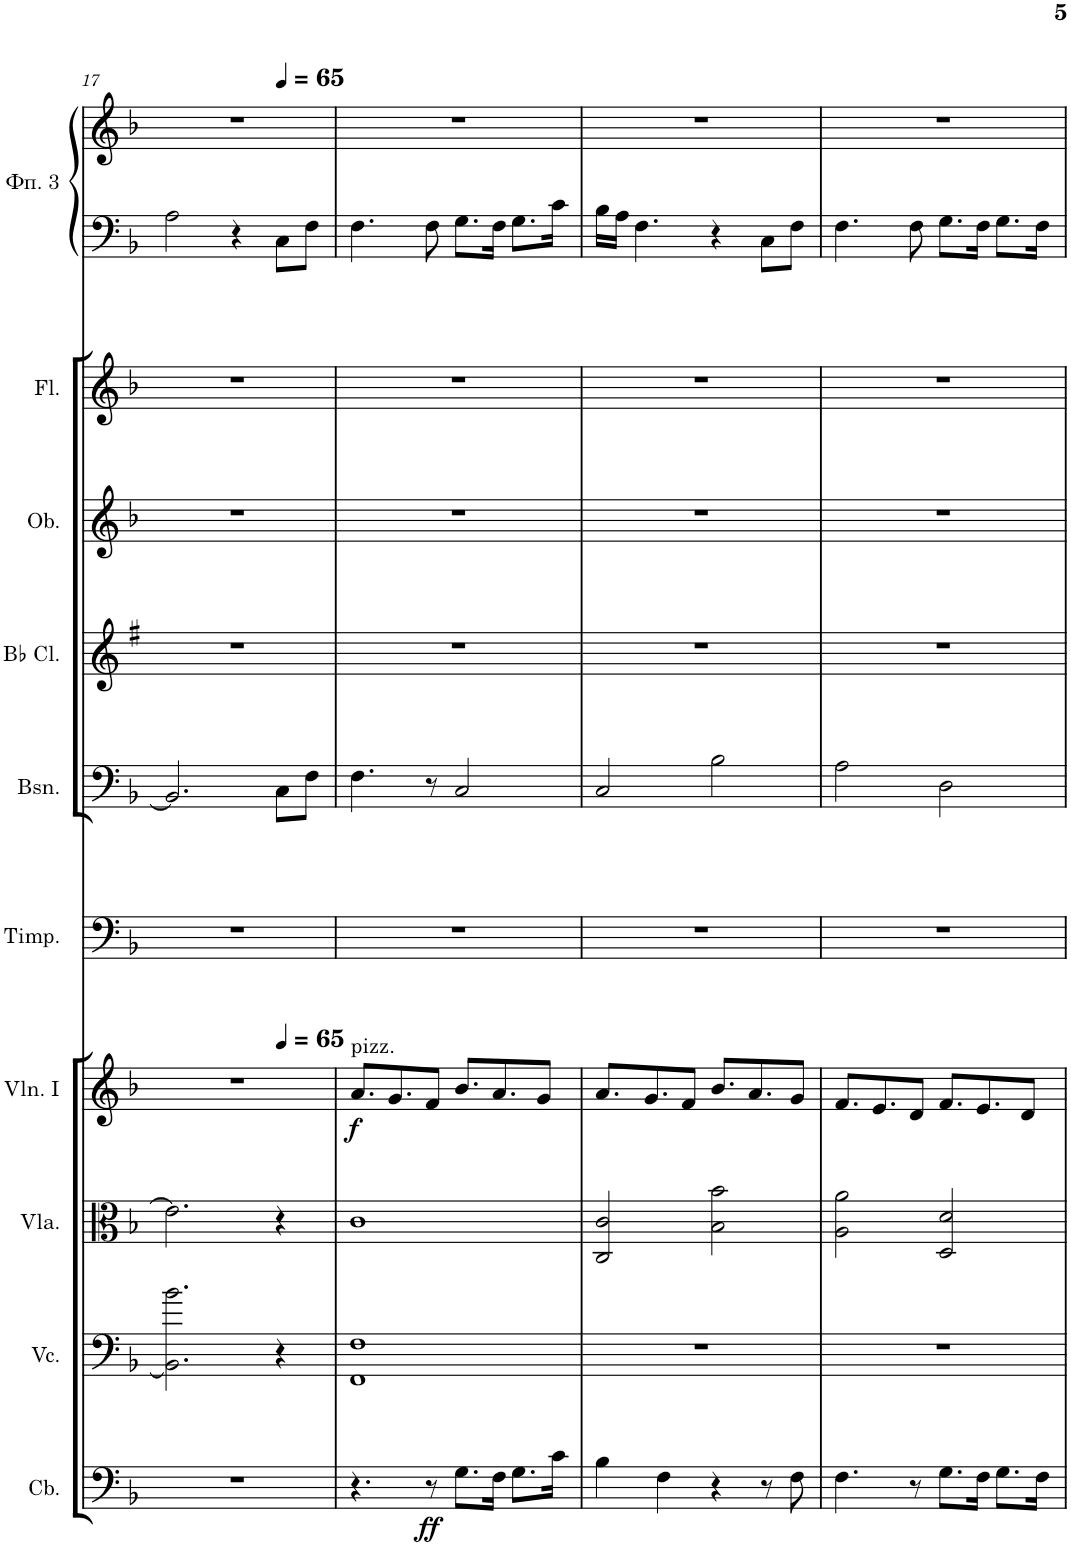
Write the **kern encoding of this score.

**kern	**dynam	**kern	**kern	**kern	**dynam	**kern	**kern	**kern	**kern	**kern	**kern	**kern
*part10	*part10	*part9	*part8	*part7	*part7	*part6	*part5	*part4	*part3	*part2	*part1	*part1
*staff11	*staff11	*staff10	*staff9	*staff8	*staff8	*staff7	*staff6	*staff5	*staff4	*staff3	*staff2	*staff1
*I"Contrabasses	*	*I"Violoncellos	*I"Violas	*I"Violins I	*	*I"Timpani	*I"Bassoons	*I"Clarinets in Bb	*I"Oboes	*I"Flutes	*I"Фортепиано 3	*
*I'Cb.	*	*I'Vc.	*I'Vla.	*I'Vln. I	*	*I'Timp.	*I'Bsn.	*	*I'Ob.	*I'Fl.	*	*
!!LO:PB:g=z
*clefF4	*	*clefF4	*clefC3	*clefG2	*	*clefF4	*clefF4	*clefG2	*clefG2	*clefG2	*clefF4	*clefG2
*Trd7c12	*	*	*	*	*	*	*	*Trd1c2	*	*	*	*
*k[b-]	*	*k[b-]	*k[b-]	*k[b-]	*	*k[b-]	*k[b-]	*k[f#]	*k[b-]	*k[b-]	*k[b-]	*k[b-]
*M4/4	*	*M4/4	*M4/4	*M4/4	*	*M4/4	*M4/4	*M4/4	*M4/4	*M4/4	*M4/4	*M4/4
=17	=17	=17	=17	=17	=17	=17	=17	=17	=17	=17	=17	=17
*	*	*	*	*^	*	*	*	*	*	*	*	*
1r	.	2.BB-\] 2.b-\	2.e-\]	1r	2.ryy	.	1r	2.BB-/]	1r	1r	1r	2A\	1r
.	.	.	.	.	.	.	.	.	.	.	.	4r	.
*	*	*	*	*MM65	*	*	*	*	*	*	*	*	*
.	.	4r	4r	.	4ryy	.	.	8C\L	.	.	.	8C\L	.
.	.	.	.	.	.	.	.	8F\J	.	.	.	8F\J	.
=18	=18	=18	=18	=18	=18	=18	=18	=18	=18	=18	=18	=18	=18
!	!	!	!	!LO:TX:a:t=pizz.	!	!	!	!	!	!	!	!	!
!	!	!	!	!	!	!LO:DY:b	!	!	!	!	!	!	!
*	*	*	*	*v	*v	*	*	*	*	*	*	*	*
4.r	.	1FF 1F	1c	8.a/L	f	1r	4.F\	1r	1r	1r	4.F\	1r
.	.	.	.	8.g/	.	.	.	.	.	.	.	.
!	!LO:DY:b	!	!	!	!	!	!	!	!	!	!	!
8r	ff	.	.	8f/J	.	.	8r	.	.	.	8F\	.
8.G\L	.	.	.	8.b-/L	.	.	2C/	.	.	.	8.G\L	.
16F\Jk	.	.	.	8.a/	.	.	.	.	.	.	16F\Jk	.
8.G\L	.	.	.	.	.	.	.	.	.	.	8.G\L	.
.	.	.	.	8g/J	.	.	.	.	.	.	.	.
16c\Jk	.	.	.	.	.	.	.	.	.	.	16c\Jk	.
=19	=19	=19	=19	=19	=19	=19	=19	=19	=19	=19	=19	=19
4B-\	.	1r	2C/ 2c/	8.a/L	.	1r	2C/	1r	1r	1r	16B-\LL	1r
.	.	.	.	.	.	.	.	.	.	.	16A\JJ	.
.	.	.	.	.	.	.	.	.	.	.	4.F\	.
.	.	.	.	8.g/	.	.	.	.	.	.	.	.
4F\	.	.	.	.	.	.	.	.	.	.	.	.
.	.	.	.	8f/J	.	.	.	.	.	.	.	.
4r	.	.	2B-\ 2b-\	8.b-/L	.	.	2B-\	.	.	.	4r	.
.	.	.	.	8.a/	.	.	.	.	.	.	.	.
8r	.	.	.	.	.	.	.	.	.	.	8C\L	.
8F\	.	.	.	8g/J	.	.	.	.	.	.	8F\J	.
=20	=20	=20	=20	=20	=20	=20	=20	=20	=20	=20	=20	=20
4.F\	.	1r	2A\ 2a\	8.f/L	.	1r	2A\	1r	1r	1r	4.F\	1r
.	.	.	.	8.e/	.	.	.	.	.	.	.	.
8r	.	.	.	8d/J	.	.	.	.	.	.	8F\	.
8.G\L	.	.	2D/ 2d/	8.f/L	.	.	2D\	.	.	.	8.G\L	.
16F\Jk	.	.	.	8.e/	.	.	.	.	.	.	16F\Jk	.
8.G\L	.	.	.	.	.	.	.	.	.	.	8.G\L	.
.	.	.	.	8d/J	.	.	.	.	.	.	.	.
16F\Jk	.	.	.	.	.	.	.	.	.	.	16F\Jk	.
=	=	=	=	=	=	=	=	=	=	=	=	=
*-	*-	*-	*-	*-	*-	*-	*-	*-	*-	*-	*-	*-
